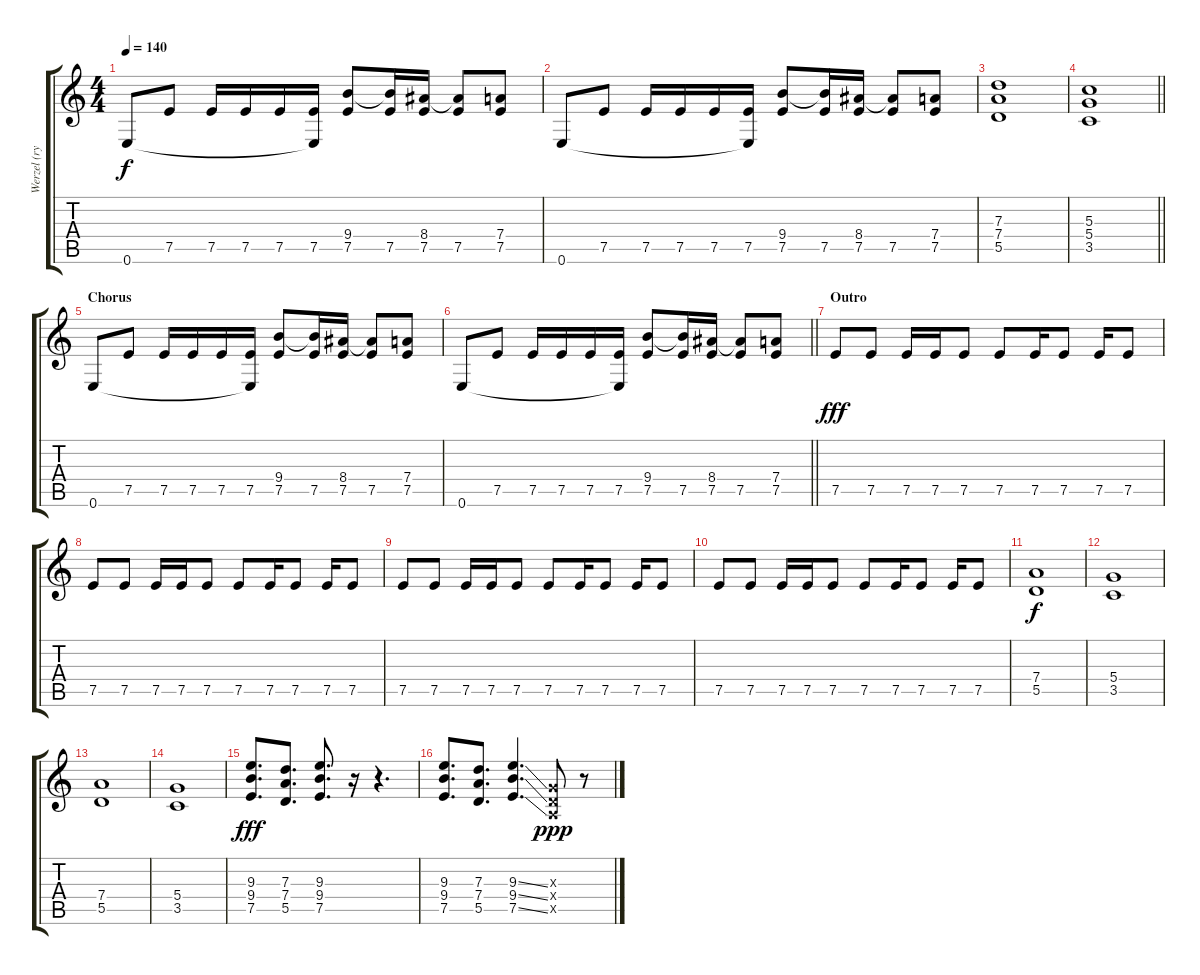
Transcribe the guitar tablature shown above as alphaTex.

\track ("Werzel (rythm)" "Werzel (ry") {instrument overdrivenguitar}
\staff {score tabs}
\tuning (E4 B3 G3 D3 A2 E2) {hide}
\ts (4 4)
\tempo 140
\clef g2
\ks c
0.6.8{dy f} 7.5.8 7.5.16 7.5.16 7.5.16 (7.5 0.6{t}).16 (9.4 7.5).8 (9.4{t} 7.5).16 (8.4 7.5).16 (8.4{t} 7.5).8 (7.4 7.5).8 |
0.6.8 7.5.8 7.5.16 7.5.16 7.5.16 (7.5 0.6{t}).16 (9.4 7.5).8 (9.4{t} 7.5).16 (8.4 7.5).16 (8.4{t} 7.5).8 (7.4 7.5).8 |
(7.3 7.4 5.5).1 |
\barLineRight lightlight
(5.3 5.4 3.5).1 |
\section ("" "Chorus")
0.6.8 7.5.8 7.5.16 7.5.16 7.5.16 (7.5 0.6{t}).16 (9.4 7.5).8 (9.4{t} 7.5).16 (8.4 7.5).16 (8.4{t} 7.5).8 (7.4 7.5).8 |
\barLineRight lightlight
0.6.8 7.5.8 7.5.16 7.5.16 7.5.16 (7.5 0.6{t}).16 (9.4 7.5).8 (9.4{t} 7.5).16 (8.4 7.5).16 (8.4{t} 7.5).8 (7.4 7.5).8 |
\section ("" "Outro")
7.5.8{dy fff} 7.5.8 7.5.16 7.5.16 7.5.8 7.5.8 7.5.16 7.5.8 7.5.16 7.5.8 |
7.5.8 7.5.8 7.5.16 7.5.16 7.5.8 7.5.8 7.5.16 7.5.8 7.5.16 7.5.8 |
7.5.8 7.5.8 7.5.16 7.5.16 7.5.8 7.5.8 7.5.16 7.5.8 7.5.16 7.5.8 |
7.5.8 7.5.8 7.5.16 7.5.16 7.5.8 7.5.8 7.5.16 7.5.8 7.5.16 7.5.8 |
(7.4 5.5).1{dy f} |
(5.4 3.5).1 |
(7.4 5.5).1 |
(5.4 3.5).1 |
(9.3 9.4 7.5).8{d dy fff} (7.3 7.4 5.5).8{d} (9.3 9.4 7.5).8{d} r.16 r.4{d} |
(9.3 9.4 7.5).8{d} (7.3 7.4 5.5).8{d} (9.3{ss} 9.4{ss} 7.5{ss}).4{d} (0.3{x} 0.4{x} 0.5{x}).8{dy ppp} r.8
